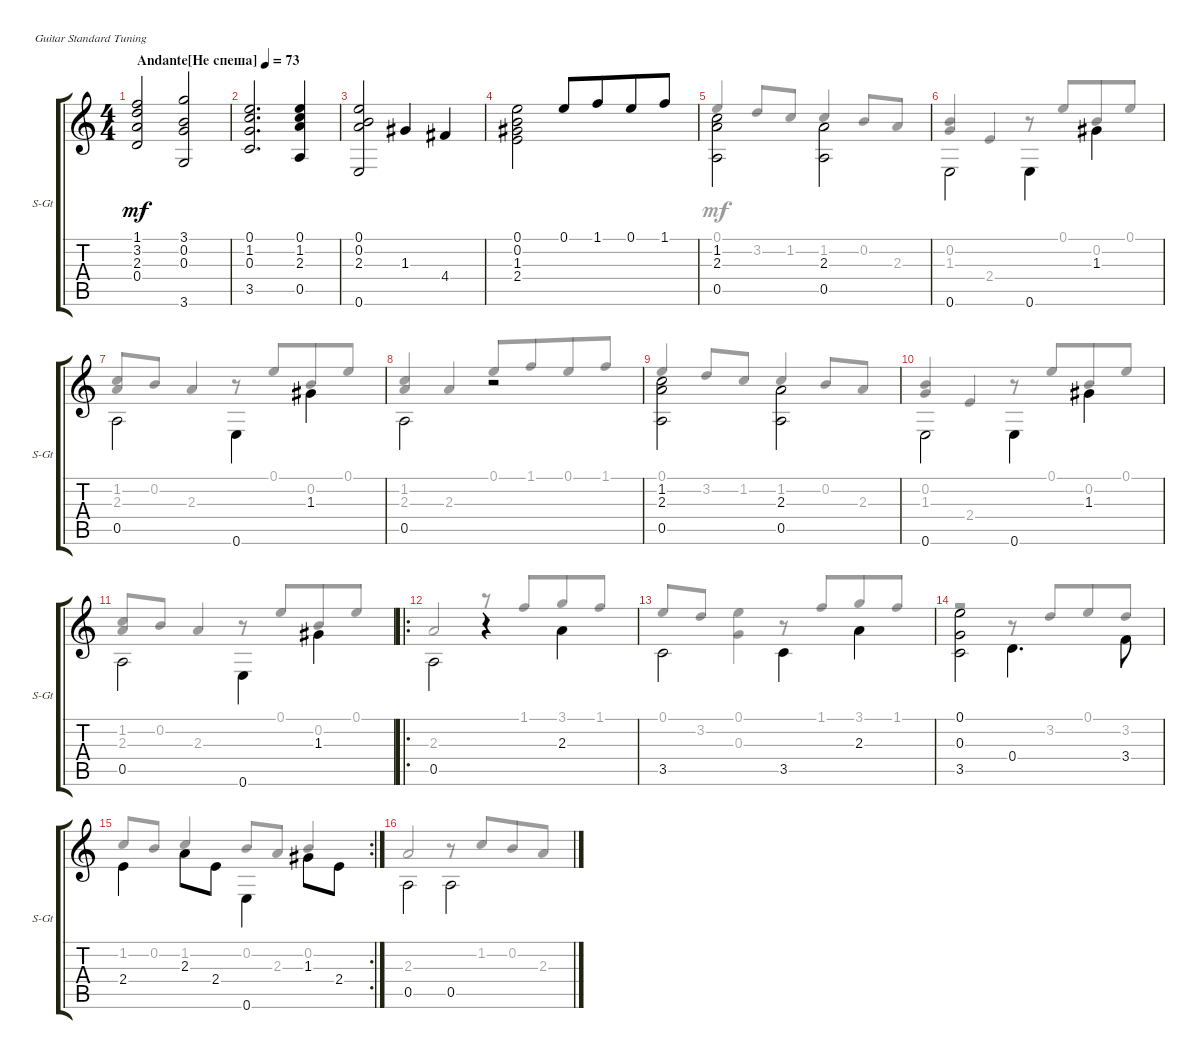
\defaultSystemsLayout 4
\bracketExtendMode groupsimilarinstruments
\useSystemSignSeparator
\singleTrackTrackNamePolicy allsystems
\multiTrackTrackNamePolicy allsystems
\firstSystemTrackNameOrientation horizontal
\otherSystemsTrackNameOrientation horizontal
\track ("Steel Guitar" "S-Gt") {instrument acousticguitarsteel}
\staff {score tabs}
\tuning (E4 B3 G3 D3 A2 E2)
\voice
\ts (4 4)
\beaming (8 4 4)
\tempo (73 "Andante[Не спеша]")
\clef g2
\ks c
(0.4 2.3 3.2 1.1).2{dy mf instrument acousticguitarsteel} (3.1 0.2 0.3 3.6).2 |
(3.5 0.3 1.2 0.1).2{d} (0.5 2.3 1.2 0.1).4 |
(0.6 2.3 0.2 0.1).2 1.3.4 4.4.4 |
(2.4 1.3 0.2 0.1).2 0.1.8{beam invert} 1.1.8 0.1.8 1.1.8 |
(0.5 2.3 1.2).2{beam invert} (2.3 0.5).2{beam invert} |
0.6.2{beam invert} 0.6.4{beam invert} 1.3.4{beam invert} |
0.5.2{beam invert} 0.6.4{beam invert} 1.3.4{beam invert} |
0.5.2{beam invert} r.2 |
(0.5 2.3 1.2).2{beam invert} (2.3 0.5).2{beam invert} |
0.6.2{beam invert} 0.6.4{beam invert} 1.3.4{beam invert} |
0.5.2{beam invert} 0.6.4{beam invert} 1.3.4{beam invert} |
\ro
0.5.2{beam invert} r.4 2.3.4{beam invert} |
3.5.2{beam invert} 3.5.4{beam invert} 2.3.4{beam invert} |
(3.5 0.3 0.1).2{beam invert} 0.4.4{d beam invert} 3.4.8{beam invert} |
\rc 2
2.4.4{beam invert} 2.3.8{beam invert} 2.4.8 0.6.4{beam invert} 1.3.8{beam invert} 2.4.8 |
0.5.2{beam invert} 0.5.2{beam invert}
\voice
\clef g2
\ottava regular
\simile none
\ks c
|
|
|
|
0.1.4{beam invert} 3.2.8{beam invert} 1.2.8 1.2.4{beam invert} 0.2.8{beam invert} 2.3.8 |
(1.3 0.2).4{beam invert} 2.4.4{beam invert} r.8 0.1.8{beam invert} 0.2.8 0.1.8 |
(2.3 1.2).8{beam invert} 0.2.8 2.3.4{beam invert} r.8 0.1.8{beam invert} 0.2.8 0.1.8 |
(2.3 1.2).4{beam invert} 2.3.4{beam invert} 0.1.8{beam invert} 1.1.8 0.1.8 1.1.8 |
0.1.4{beam invert} 3.2.8{beam invert} 1.2.8 1.2.4{beam invert} 0.2.8{beam invert} 2.3.8 |
(1.3 0.2).4{beam invert} 2.4.4{beam invert} r.8 0.1.8{beam invert} 0.2.8 0.1.8 |
(2.3 1.2).8{beam invert} 0.2.8 2.3.4{beam invert} r.8 0.1.8{beam invert} 0.2.8 0.1.8 |
2.3.2{beam invert} r.8 1.1.8{beam invert} 3.1.8 1.1.8 |
0.1.8{beam invert} 3.2.8 (0.1 0.3).4 r.8 1.1.8{beam invert} 3.1.8 1.1.8 |
r.2 r.8 3.2.8{beam invert} 0.1.8 3.2.8 |
1.2.8{beam invert} 0.2.8 1.2.4{beam invert} 0.2.8{beam invert} 2.3.8 0.2.4{beam invert} |
2.3.2{beam invert} r.8 1.2.8{beam invert} 0.2.8 2.3.8
